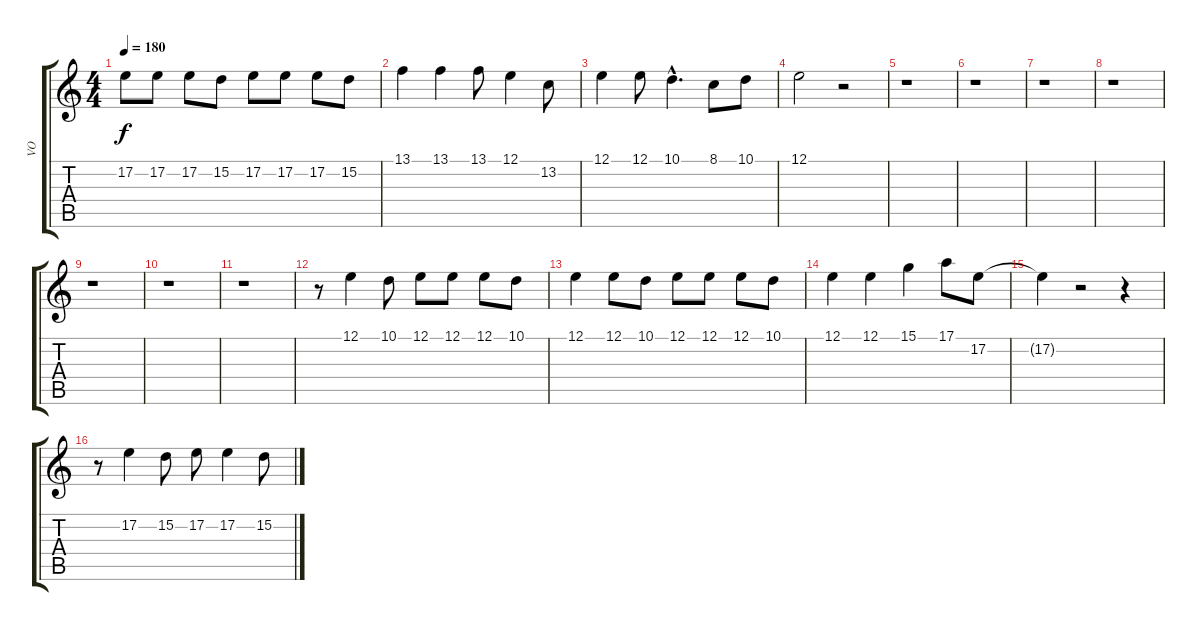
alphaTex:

\track ("VO" "VO") {instrument englishhorn}
\staff {score tabs}
\tuning (E4 B3 G3 D3 A2 E2) {hide}
\ts (4 4)
\tempo 180
\clef g2
\ks c
17.2.8{dy f} 17.2.8 17.2.8 15.2.8 17.2.8 17.2.8 17.2.8 15.2.8 |
13.1.4 13.1.4 13.1.8 12.1.4 13.2.8 |
12.1.4 12.1.8 10.1{hac}.4{d} 8.1.8 10.1.8 |
12.1.2 r.2 |
r.1 |
r.1 |
r.1 |
r.1 |
r.1 |
r.1 |
r.1 |
r.8 12.1.4 10.1.8 12.1.8 12.1.8 12.1.8 10.1.8 |
12.1.4 12.1.8 10.1.8 12.1.8 12.1.8 12.1.8 10.1.8 |
12.1.4 12.1.4 15.1.4 17.1.8 17.2.8 |
17.2{t}.4 r.2 r.4 |
r.8 17.2.4 15.2.8 17.2.8 17.2.4 15.2.8
